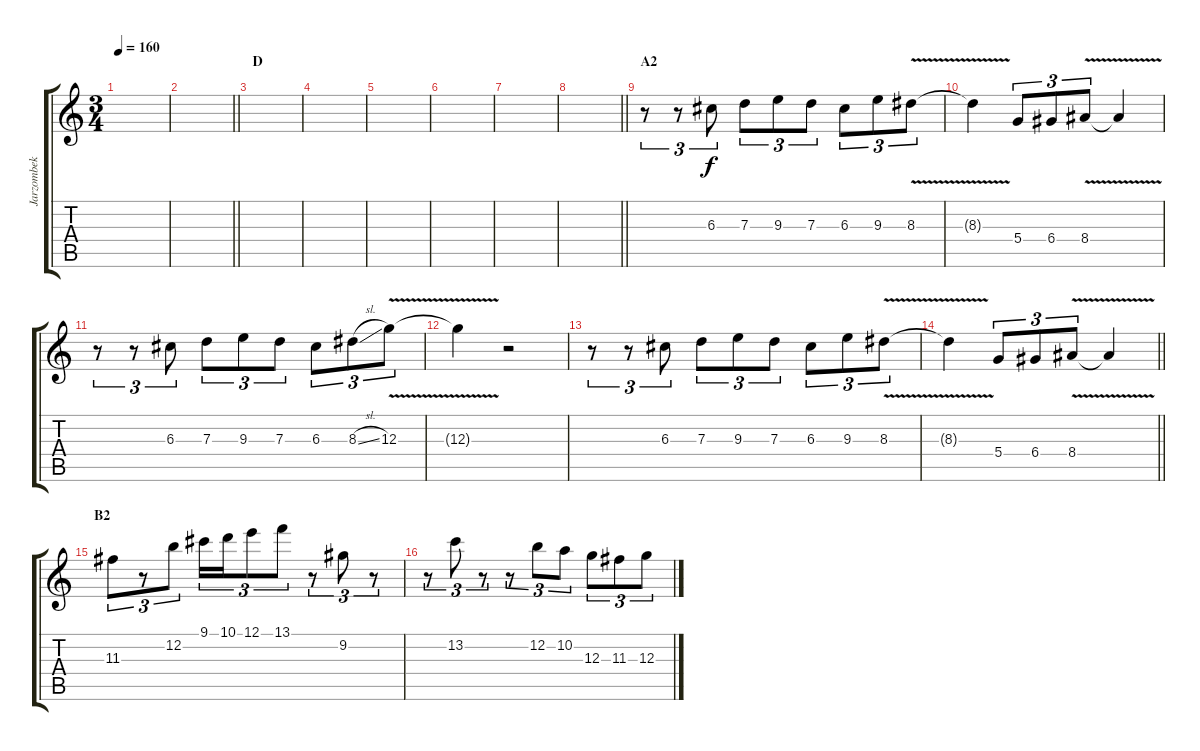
\track ("Jarzombek - Lead Guitar M" "Jarzombek ") {instrument overdrivenguitar}
\staff {score tabs}
\tuning (E4 B3 G3 D3 A2 E2) {hide}
\ts (3 4)
\tempo 160
\clef g2
\ks c
|
\barLineRight lightlight
|
\section ("" "D")
|
|
|
|
|
\barLineRight lightlight
|
\section ("" "A2")
r.8{tu (3 2)} r.8{tu (3 2)} 6.3.8{tu (3 2)} 7.3.8{tu (3 2)} 9.3.8{tu (3 2)} 7.3.8{tu (3 2)} 6.3.8{tu (3 2)} 9.3.8{tu (3 2)} 8.3{v}.8{tu (3 2)} |
8.3{t}.4 5.4.8{tu (3 2)} 6.4.8{tu (3 2)} 8.4{v}.8{tu (3 2)} 8.4{t}.4 |
r.8{tu (3 2)} r.8{tu (3 2)} 6.3.8{tu (3 2)} 7.3.8{tu (3 2)} 9.3.8{tu (3 2)} 7.3.8{tu (3 2)} 6.3.8{tu (3 2)} 8.3{sl}.8{tu (3 2)} 12.3{v}.8{tu (3 2)} |
12.3{t}.4 r.2 |
r.8{tu (3 2)} r.8{tu (3 2)} 6.3.8{tu (3 2)} 7.3.8{tu (3 2)} 9.3.8{tu (3 2)} 7.3.8{tu (3 2)} 6.3.8{tu (3 2)} 9.3.8{tu (3 2)} 8.3{v}.8{tu (3 2)} |
\barLineRight lightlight
8.3{t}.4 5.4.8{tu (3 2)} 6.4.8{tu (3 2)} 8.4{v}.8{tu (3 2)} 8.4{t}.4 |
\section ("" "B2")
11.3.8{tu (3 2)} r.8{tu (3 2)} 12.2.8{tu (3 2)} 9.1.16{tu (3 2)} 10.1.16{tu (3 2)} 12.1.8{tu (3 2)} 13.1.8{tu (3 2)} r.8{tu (3 2)} 9.2.8{tu (3 2)} r.8{tu (3 2)} |
r.8{tu (3 2)} 13.2.8{tu (3 2)} r.8{tu (3 2)} r.8{tu (3 2)} 12.2.8{tu (3 2)} 10.2.8{tu (3 2)} 12.3.8{tu (3 2)} 11.3.8{tu (3 2)} 12.3.8{tu (3 2)}
